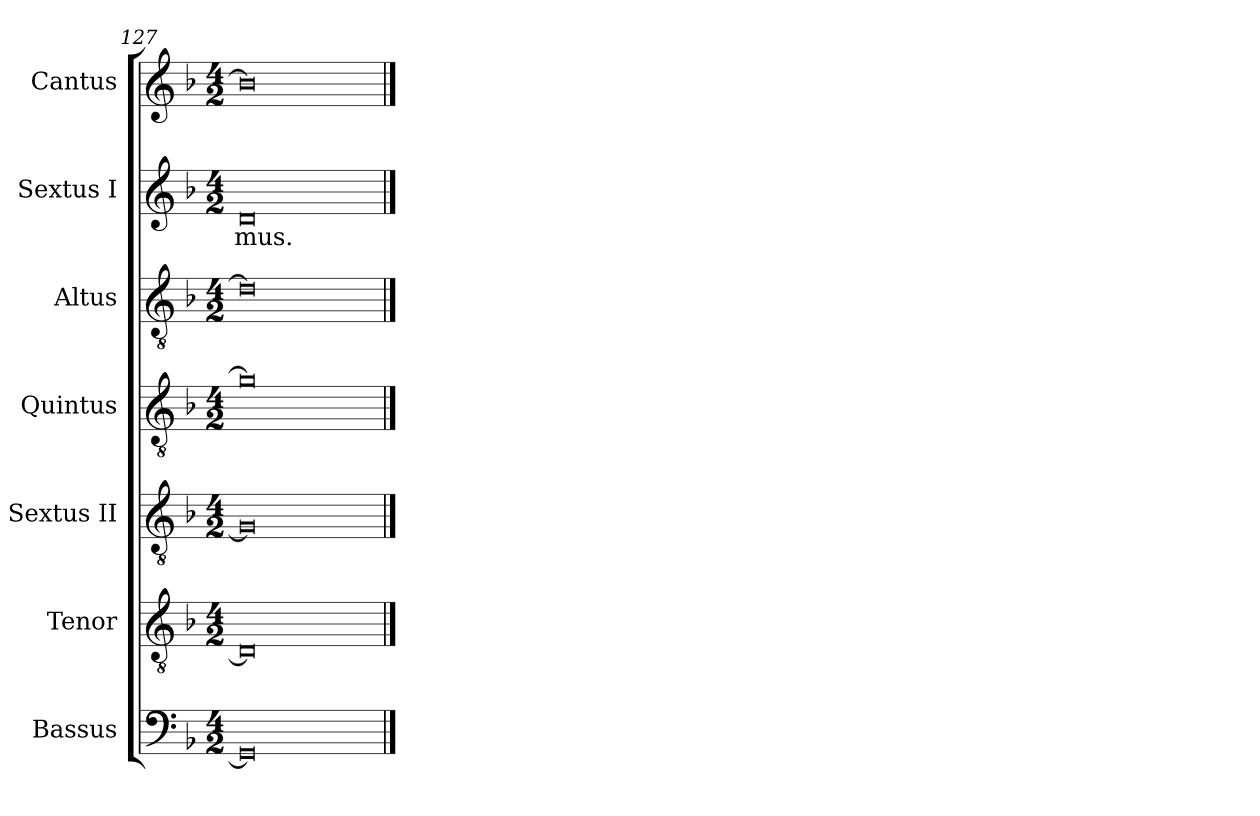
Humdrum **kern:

**kern	**kern	**kern	**kern	**kern	**kern	**text	**kern
*part7	*part6	*part5	*part4	*part3	*part2	*part2	*part1
*staff7	*staff6	*staff5	*staff4	*staff3	*staff2	*staff2	*staff1
*I"Bassus	*I"Tenor	*I"Sextus II	*I"Quintus	*I"Altus	*I"Sextus I	*	*I"Cantus
*I'B.	*I'T.	*I'S. II	*I'Q.	*I'A.	*I'S. I	*	*I'C.
*clefF4	*clefGv2	*clefGv2	*clefGv2	*clefGv2	*clefG2	*	*clefG2
*k[b-]	*k[b-]	*k[b-]	*k[b-]	*k[b-]	*k[b-]	*	*k[b-]
*M4/2	*M4/2	*M4/2	*M4/2	*M4/2	*M4/2	*	*M4/2
=127	=127	=127	=127	=127	=127	=127	=127
0GG]	0D]	0G]	0g]	0d]	0d	-mus.	0bn]
==	==	==	==	==	==	==	==
*-	*-	*-	*-	*-	*-	*-	*-
